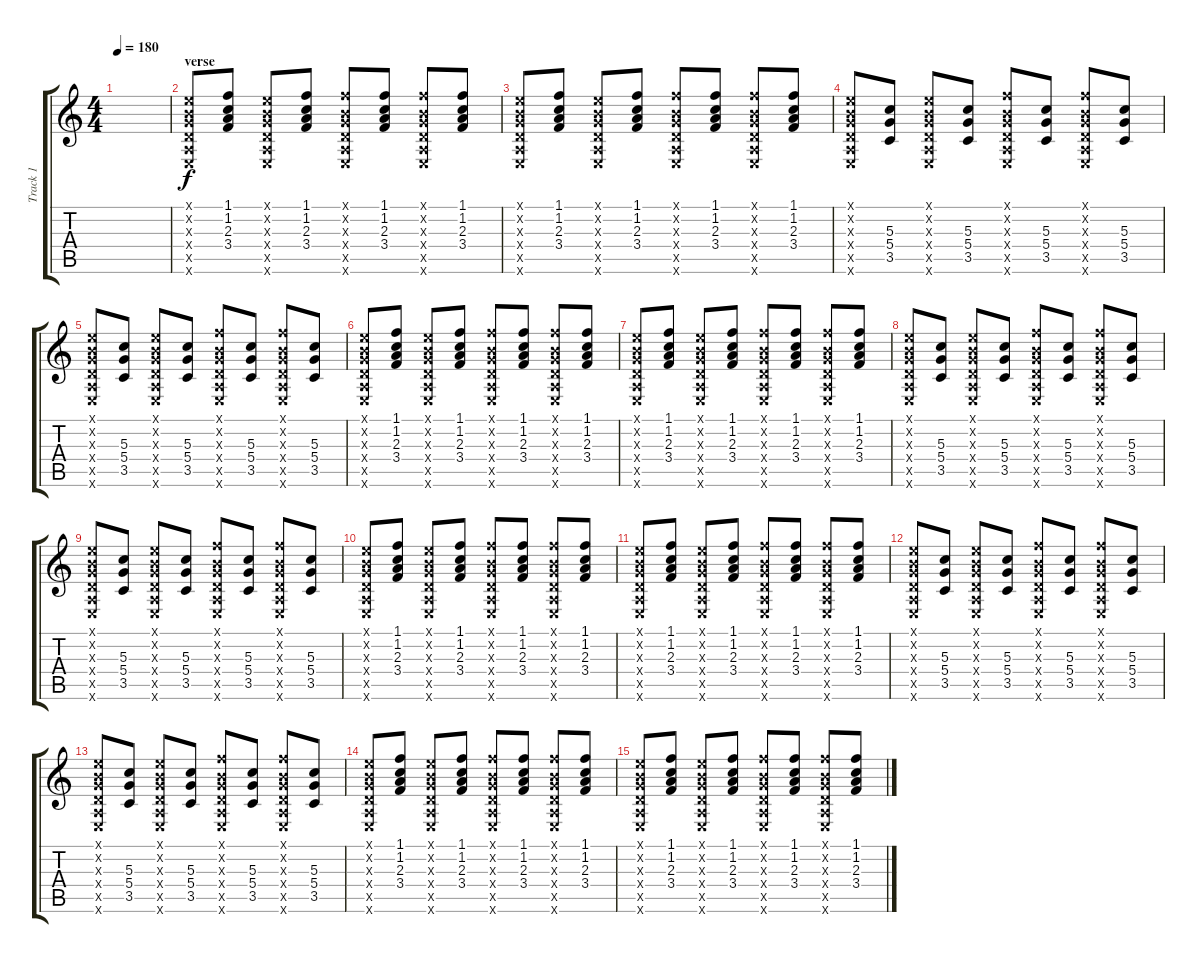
\track ("Track 1" "Track 1") {instrument electricguitarclean}
\staff {score tabs}
\tuning (E4 B3 G3 D3 A2 E2) {hide}
\ts (4 4)
\tempo 180
\clef g2
\ks c
|
\section ("" "verse")
(0.1{x} 0.2{x} 0.3{x} 0.4{x} 0.5{x} 0.6{x}).8 (1.1 1.2 2.3 3.4).8 (0.1{x} 0.2{x} 0.3{x} 0.4{x} 0.5{x} 0.6{x}).8 (1.1 1.2 2.3 3.4).8 (1.1{x} 0.2{x} 0.3{x} 0.4{x} 0.5{x} 0.6{x}).8 (1.1 1.2 2.3 3.4).8 (1.1{x} 0.2{x} 0.3{x} 0.4{x} 0.5{x} 0.6{x}).8 (1.1 1.2 2.3 3.4).8 |
(0.1{x} 0.2{x} 0.3{x} 0.4{x} 0.5{x} 0.6{x}).8 (1.1 1.2 2.3 3.4).8 (0.1{x} 0.2{x} 0.3{x} 0.4{x} 0.5{x} 0.6{x}).8 (1.1 1.2 2.3 3.4).8 (1.1{x} 0.2{x} 0.3{x} 0.4{x} 0.5{x} 0.6{x}).8 (1.1 1.2 2.3 3.4).8 (1.1{x} 0.2{x} 0.3{x} 0.4{x} 0.5{x} 0.6{x}).8 (1.1 1.2 2.3 3.4).8 |
(0.1{x} 0.2{x} 0.3{x} 0.4{x} 0.5{x} 0.6{x}).8 (5.3 5.4 3.5).8 (0.1{x} 0.2{x} 0.3{x} 0.4{x} 0.5{x} 0.6{x}).8 (5.3 5.4 3.5).8 (1.1{x} 0.2{x} 0.3{x} 0.4{x} 0.5{x} 0.6{x}).8 (5.3 5.4 3.5).8 (1.1{x} 0.2{x} 0.3{x} 0.4{x} 0.5{x} 0.6{x}).8 (5.3 5.4 3.5).8 |
(0.1{x} 0.2{x} 0.3{x} 0.4{x} 0.5{x} 0.6{x}).8 (5.3 5.4 3.5).8 (0.1{x} 0.2{x} 0.3{x} 0.4{x} 0.5{x} 0.6{x}).8 (5.3 5.4 3.5).8 (1.1{x} 0.2{x} 0.3{x} 0.4{x} 0.5{x} 0.6{x}).8 (5.3 5.4 3.5).8 (1.1{x} 0.2{x} 0.3{x} 0.4{x} 0.5{x} 0.6{x}).8 (5.3 5.4 3.5).8 |
(0.1{x} 0.2{x} 0.3{x} 0.4{x} 0.5{x} 0.6{x}).8 (1.1 1.2 2.3 3.4).8 (0.1{x} 0.2{x} 0.3{x} 0.4{x} 0.5{x} 0.6{x}).8 (1.1 1.2 2.3 3.4).8 (1.1{x} 0.2{x} 0.3{x} 0.4{x} 0.5{x} 0.6{x}).8 (1.1 1.2 2.3 3.4).8 (1.1{x} 0.2{x} 0.3{x} 0.4{x} 0.5{x} 0.6{x}).8 (1.1 1.2 2.3 3.4).8 |
(0.1{x} 0.2{x} 0.3{x} 0.4{x} 0.5{x} 0.6{x}).8 (1.1 1.2 2.3 3.4).8 (0.1{x} 0.2{x} 0.3{x} 0.4{x} 0.5{x} 0.6{x}).8 (1.1 1.2 2.3 3.4).8 (1.1{x} 0.2{x} 0.3{x} 0.4{x} 0.5{x} 0.6{x}).8 (1.1 1.2 2.3 3.4).8 (1.1{x} 0.2{x} 0.3{x} 0.4{x} 0.5{x} 0.6{x}).8 (1.1 1.2 2.3 3.4).8 |
(0.1{x} 0.2{x} 0.3{x} 0.4{x} 0.5{x} 0.6{x}).8 (5.3 5.4 3.5).8 (0.1{x} 0.2{x} 0.3{x} 0.4{x} 0.5{x} 0.6{x}).8 (5.3 5.4 3.5).8 (1.1{x} 0.2{x} 0.3{x} 0.4{x} 0.5{x} 0.6{x}).8 (5.3 5.4 3.5).8 (1.1{x} 0.2{x} 0.3{x} 0.4{x} 0.5{x} 0.6{x}).8 (5.3 5.4 3.5).8 |
(0.1{x} 0.2{x} 0.3{x} 0.4{x} 0.5{x} 0.6{x}).8 (5.3 5.4 3.5).8 (0.1{x} 0.2{x} 0.3{x} 0.4{x} 0.5{x} 0.6{x}).8 (5.3 5.4 3.5).8 (1.1{x} 0.2{x} 0.3{x} 0.4{x} 0.5{x} 0.6{x}).8 (5.3 5.4 3.5).8 (1.1{x} 0.2{x} 0.3{x} 0.4{x} 0.5{x} 0.6{x}).8 (5.3 5.4 3.5).8 |
(0.1{x} 0.2{x} 0.3{x} 0.4{x} 0.5{x} 0.6{x}).8 (1.1 1.2 2.3 3.4).8 (0.1{x} 0.2{x} 0.3{x} 0.4{x} 0.5{x} 0.6{x}).8 (1.1 1.2 2.3 3.4).8 (1.1{x} 0.2{x} 0.3{x} 0.4{x} 0.5{x} 0.6{x}).8 (1.1 1.2 2.3 3.4).8 (1.1{x} 0.2{x} 0.3{x} 0.4{x} 0.5{x} 0.6{x}).8 (1.1 1.2 2.3 3.4).8 |
(0.1{x} 0.2{x} 0.3{x} 0.4{x} 0.5{x} 0.6{x}).8 (1.1 1.2 2.3 3.4).8 (0.1{x} 0.2{x} 0.3{x} 0.4{x} 0.5{x} 0.6{x}).8 (1.1 1.2 2.3 3.4).8 (1.1{x} 0.2{x} 0.3{x} 0.4{x} 0.5{x} 0.6{x}).8 (1.1 1.2 2.3 3.4).8 (1.1{x} 0.2{x} 0.3{x} 0.4{x} 0.5{x} 0.6{x}).8 (1.1 1.2 2.3 3.4).8 |
(0.1{x} 0.2{x} 0.3{x} 0.4{x} 0.5{x} 0.6{x}).8 (5.3 5.4 3.5).8 (0.1{x} 0.2{x} 0.3{x} 0.4{x} 0.5{x} 0.6{x}).8 (5.3 5.4 3.5).8 (1.1{x} 0.2{x} 0.3{x} 0.4{x} 0.5{x} 0.6{x}).8 (5.3 5.4 3.5).8 (1.1{x} 0.2{x} 0.3{x} 0.4{x} 0.5{x} 0.6{x}).8 (5.3 5.4 3.5).8 |
(0.1{x} 0.2{x} 0.3{x} 0.4{x} 0.5{x} 0.6{x}).8 (5.3 5.4 3.5).8 (0.1{x} 0.2{x} 0.3{x} 0.4{x} 0.5{x} 0.6{x}).8 (5.3 5.4 3.5).8 (1.1{x} 0.2{x} 0.3{x} 0.4{x} 0.5{x} 0.6{x}).8 (5.3 5.4 3.5).8 (1.1{x} 0.2{x} 0.3{x} 0.4{x} 0.5{x} 0.6{x}).8 (5.3 5.4 3.5).8 |
(0.1{x} 0.2{x} 0.3{x} 0.4{x} 0.5{x} 0.6{x}).8 (1.1 1.2 2.3 3.4).8 (0.1{x} 0.2{x} 0.3{x} 0.4{x} 0.5{x} 0.6{x}).8 (1.1 1.2 2.3 3.4).8 (1.1{x} 0.2{x} 0.3{x} 0.4{x} 0.5{x} 0.6{x}).8 (1.1 1.2 2.3 3.4).8 (1.1{x} 0.2{x} 0.3{x} 0.4{x} 0.5{x} 0.6{x}).8 (1.1 1.2 2.3 3.4).8 |
(0.1{x} 0.2{x} 0.3{x} 0.4{x} 0.5{x} 0.6{x}).8 (1.1 1.2 2.3 3.4).8 (0.1{x} 0.2{x} 0.3{x} 0.4{x} 0.5{x} 0.6{x}).8 (1.1 1.2 2.3 3.4).8 (1.1{x} 0.2{x} 0.3{x} 0.4{x} 0.5{x} 0.6{x}).8 (1.1 1.2 2.3 3.4).8 (1.1{x} 0.2{x} 0.3{x} 0.4{x} 0.5{x} 0.6{x}).8 (1.1 1.2 2.3 3.4).8
